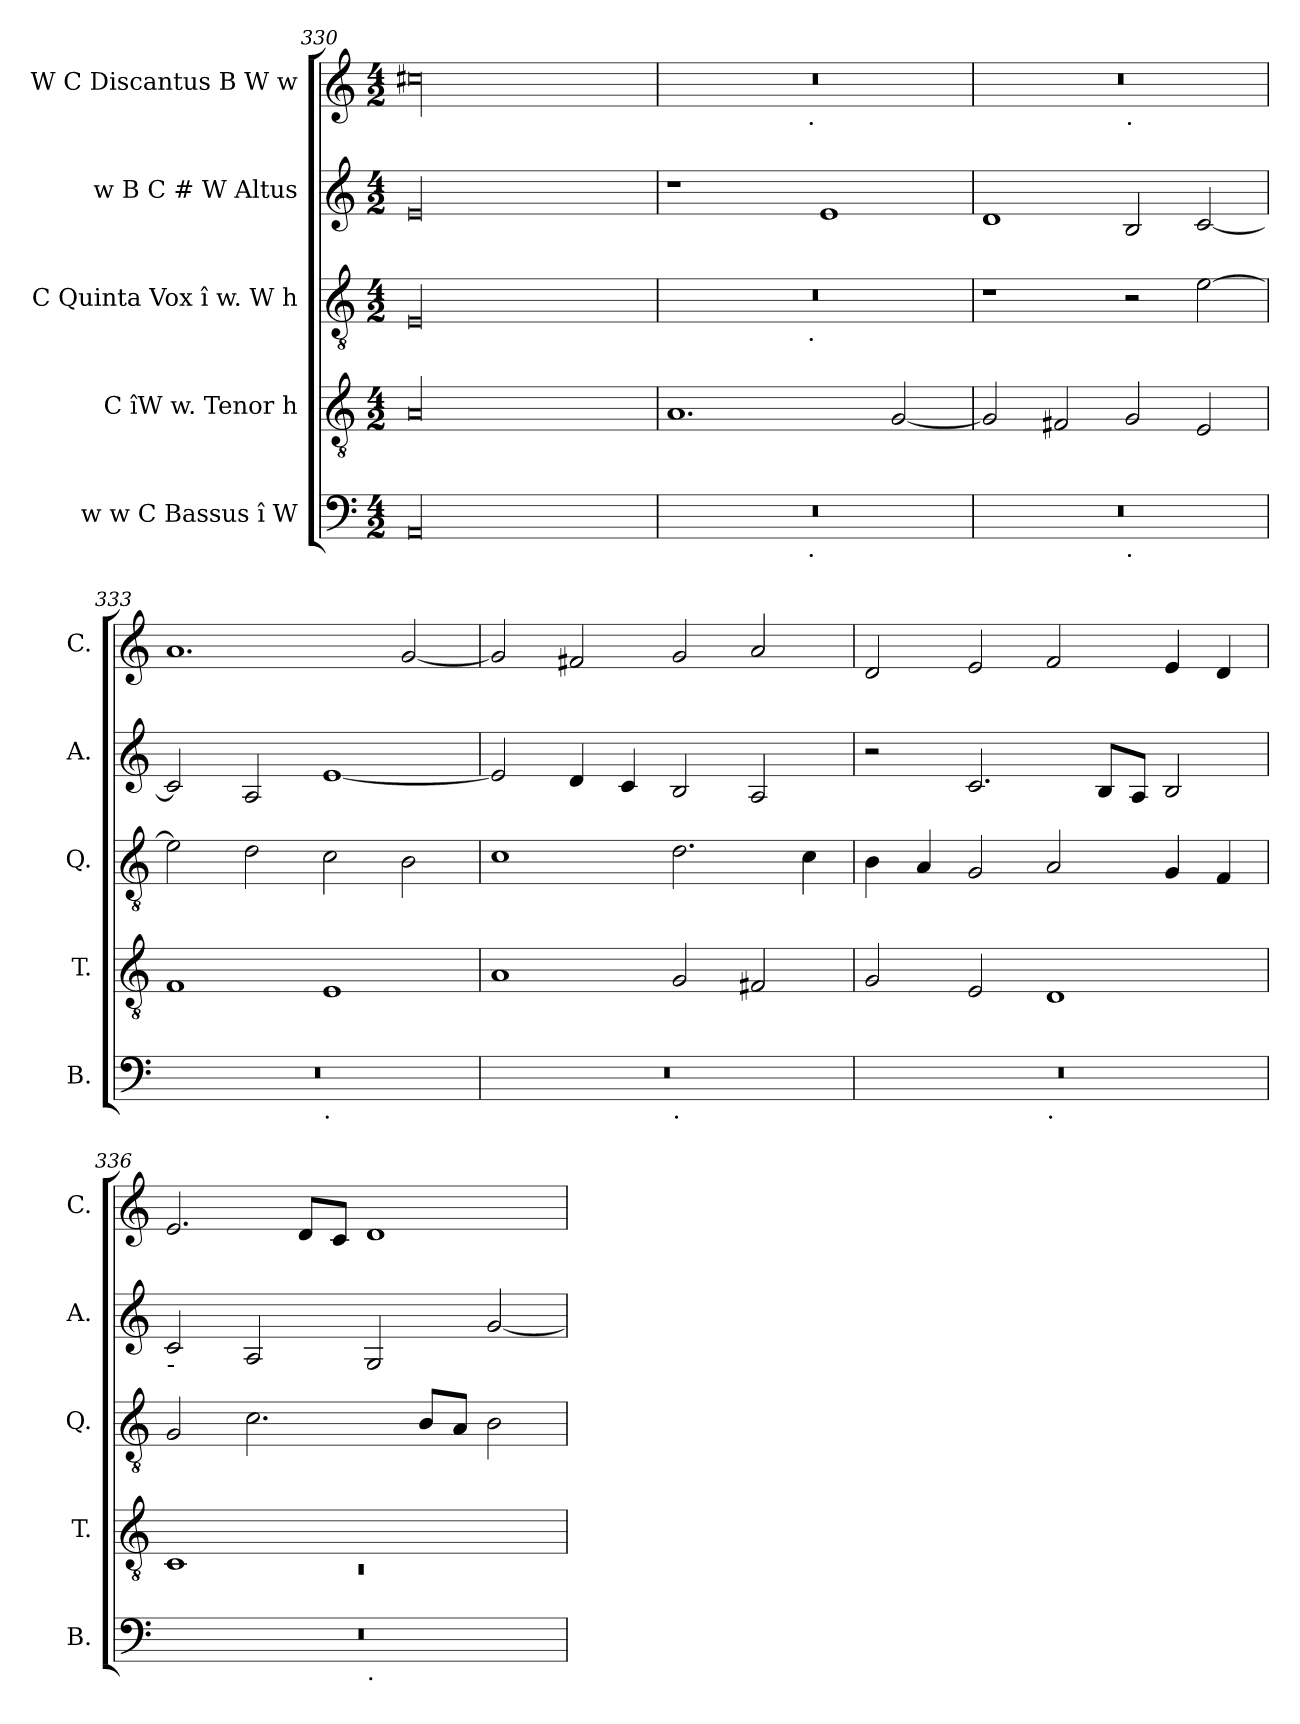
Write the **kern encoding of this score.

**kern	**kern	**kern	**kern	**kern
*part5	*part4	*part3	*part2	*part1
*staff5	*staff4	*staff3	*staff2	*staff1
*I"w w C Bassus î W	*I"C îW w. Tenor h	*I"C Quinta Vox î w. W h	*I"w B C # W Altus	*I"W C Discantus B W w
*I'B.	*I'T.	*I'Q.	*I'A.	*I'C.
*clefF4	*clefGv2	*clefGv2	*clefG2	*clefG2
*k[]	*k[]	*k[]	*k[]	*k[]
*C:	*C:	*C:	*C:	*C:
*M4/2	*M4/2	*M4/2	*M4/2	*M4/2
=330	=330	=330	=330	=330
00AA	00A	00E	00e	00cc#X
!!LO:LB:g=z
=331	=331	=331	=331	=331
*^	*	*^	*	*^
0r	2ryy	1.A	0r	2ryy	1r	0r	2ryy
.	4...ryy	.	.	4...ryy	.	.	4...ryy
!	!	!	!	!	!	!	!LO:TX:b:t=.
!	!	!	!	!LO:TX:b:t=.	!	!	!
!	!LO:TX:b:t=.	!	!	!	!	!	!
.	1ryy	.	.	1ryy	.	.	1ryy
.	.	.	.	.	1e	.	.
.	.	[<2G/	.	.	.	.	.
.	32ryy	.	.	32ryy	.	.	32ryy
*	*	*	*v	*v	*	*	*
=332	=332	=332	=332	=332	=332	=332
0r	1ryy	2G/]	1r	1d	0r	1ryy
.	.	2F#X/	.	.	.	.
!	!	!	!	!	!	!LO:TX:b:t=.
!	!LO:TX:b:t=.	!	!	!	!	!
.	1ryy	2G/	2r	2B/	.	1ryy
.	.	2E/	[>2e\	[<2c/	.	.
*	*	*	*	*	*v	*v
=333	=333	=333	=333	=333	=333
0r	1ryy	1F	2e\]	2c/]	1.a
.	.	.	2d\	2A/	.
!	!LO:TX:b:t=.	!	!	!	!
.	1ryy	1E	2c\	[<1e	.
.	.	.	2B\	.	[<2g/
=334	=334	=334	=334	=334	=334
0r	1ryy	1A	1c	2e/]	2g/]
.	.	.	.	4d/	2f#X/
.	.	.	.	4c/	.
!	!LO:TX:b:t=.	!	!	!	!
.	1ryy	2G/	2.d\	2B/	2g/
.	.	2F#X/	.	2A/	2a/
.	.	.	4c\	.	.
=335	=335	=335	=335	=335	=335
0r	1ryy	2G/	4B\	2r	2d/
.	.	.	4A/	.	.
.	.	2E/	2G/	2.c/	2e/
!	!LO:TX:b:t=.	!	!	!	!
.	1ryy	1D	2A/	.	2f/
.	.	.	.	8B/L	.
.	.	.	.	8A/J	.
.	.	.	4G/	2B/	4e/
.	.	.	4F/	.	4d/
!!LO:LB:g=z
=336	=336	=336	=336	=336	=336
*	*	*^	*	*	*
!	!	!	!	!	!LO:TX:b:t=-	!
!	!	!	!LO:N:vis=1	!	!	!
0r	1ryy	1C	0rC	2G/	2c/	2.e/
.	.	.	.	2.c\	2A/	.
.	.	.	.	.	.	8d/L
.	.	.	.	.	.	8c/J
!	!LO:TX:b:t=.	!	!	!	!	!
.	1ryy	1ryy	.	.	2G/	1d
.	.	.	.	8B/L	.	.
.	.	.	.	8A/J	.	.
.	.	.	.	2B\	[<2g/	.
*v	*v	*	*	*	*	*
*	*v	*v	*	*	*
=	=	=	=	=
*-	*-	*-	*-	*-
